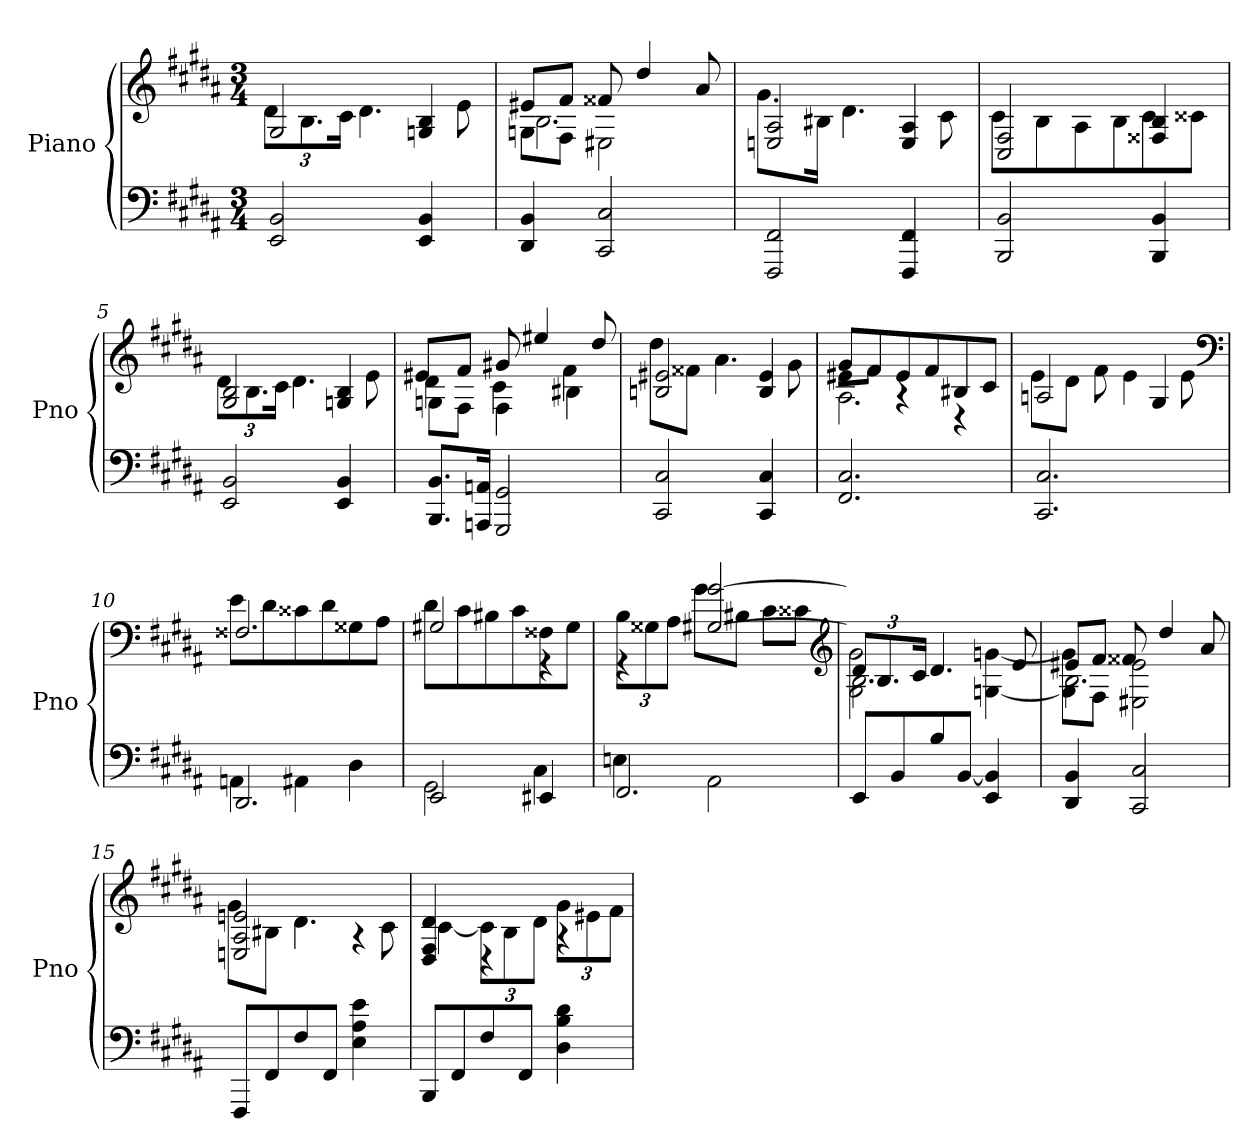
**kern	**kern
*part1	*part1
*staff2	*staff1
*I"Piano	*
*I'Pno	*
*clefF4	*clefG2
*k[f#c#g#d#a#]	*k[f#c#g#d#a#]
*B:	*B:
*M3/4	*M3/4
=1	=1
*	*^
2EE 2BB	2G#	12d#L
.	.	12.B
.	.	24c#Jk
.	.	4.d#
4EE 4BB	4Gn 4B	.
.	.	8e
=2	=2	=2
*	*	*^
4DD# 4BB	8Gn\L	2.B	8e#XL
.	8F#J	.	8f#J
2CC# 2C#	2E#X\	.	8f##X
.	.	.	4dd#
.	.	.	8a#
*	*	*v	*v
=3	=3	=3
2FFF# 2FF#	2En 2A#	8.g#L
.	.	16B#XJk
.	.	4.d#
4FFF# 4FF#	4E 4A#	.
.	.	8c#
=4	=4	=4
2BBB 2BB	2C# 2F#	8c#L
.	.	8B
.	.	8A#
.	.	8B
4BBB 4BB	4F##X 4B	8c#
.	.	8c##XJ
=5	=5	=5
2EE 2BB	2G# 2B	12d#L
.	.	12.B
.	.	24c#Jk
.	.	4.d#
4EE 4BB	4Gn 4B	.
.	.	8e
=6	=6	=6
*	*	*^
8.BBB 8.BBL	8Gn\L	4d#	8e#XL
.	8F#J	.	8f#J
16AAAn 16AAnJk	.	.	.
2GGG# 2GG#	4F#\	4c#	8g#X
.	.	.	4ee#X
.	4f#\	4B#X	.
.	.	.	8dd#
*	*	*v	*v
=7	=7	=7
2CC# 2C#	2Bn 2e#X	8dd#L
.	.	8f##XJ
.	.	4.a#
4CC# 4C#	4B 4e#	.
.	.	8g#
=8	=8	=8
*	*	*^
2.FF# 2.C#	2.A#\	8e#XL	8g#L
.	.	8f#J	8f#
.	.	4rA	8e#
.	.	.	8f#
.	.	4rD	8B#X
.	.	.	8c#J
*	*	*v	*v
=9	=9	=9
2.CC# 2.C#	2An	8eL
.	.	8d#J
.	.	8f#
.	.	4e
.	4G#	.
.	.	8e
*	*clefF4	*
=10	=10	=10
*^	*	*
2.DD#	4AAn	2.F##X	8eL
.	.	.	8d#
.	4AA#X	.	8c##X
.	.	.	8d#
.	4D#	.	8G##X
.	.	.	8A#J
=11	=11	=11	=11
2EE	2GG#	2G#X	8d#L
.	.	.	8c#
.	.	.	8B#X
.	.	.	8c#
4EE#X	4C#	4rGG	8F##X
.	.	.	8G#J
=12	=12	=12	=12
2.FF#	4En	4rGG	12BL
.	.	.	12G##X
.	.	.	12A#J
.	2AA#	[2G#X [2g#	8g#L
.	.	.	8B#XJ
.	.	.	8c#L
.	.	.	8c##XJ
*v	*v	*	*
*	*v	*v
*	*clefG2
=13	=13
*	*^
*	*	*^
8EEL	2.B\	2G#] 2g#]	12d#L
.	.	.	12.B
8BB	.	.	.
.	.	.	24c#Jk
8B	.	.	4.d#
[8BBJ	.	.	.
4EE 4BB]	.	[4Gn [4gn	.
.	.	.	8e
=14	=14	=14	=14
4DD# 4BB	2.B\	8G] 8g]L	8e#XL
.	.	8F#J	8f#J
2CC# 2C#	.	2E#X 2e#	8f##X
.	.	.	4dd#
.	.	.	8a#
*	*	*v	*v
=15	=15	=15
8FFF#L	2En 2A# 2en	8g#L
8FF#	.	8B#XJ
8F#	.	4.d#
8FF#J	.	.
4E 4A# 4e	4rA	.
.	.	8c#
=16	=16	=16
8BBBL	4D# 4F# 4d#	[4c#
8FF#	.	.
8F#	4rD	12c#L]
.	.	12B
8FF#J	.	.
.	.	12d#J
4D# 4B 4d#	4rA	12g#L
.	.	12e#X
.	.	12f#J
*	*v	*v
=	=
*-	*-
